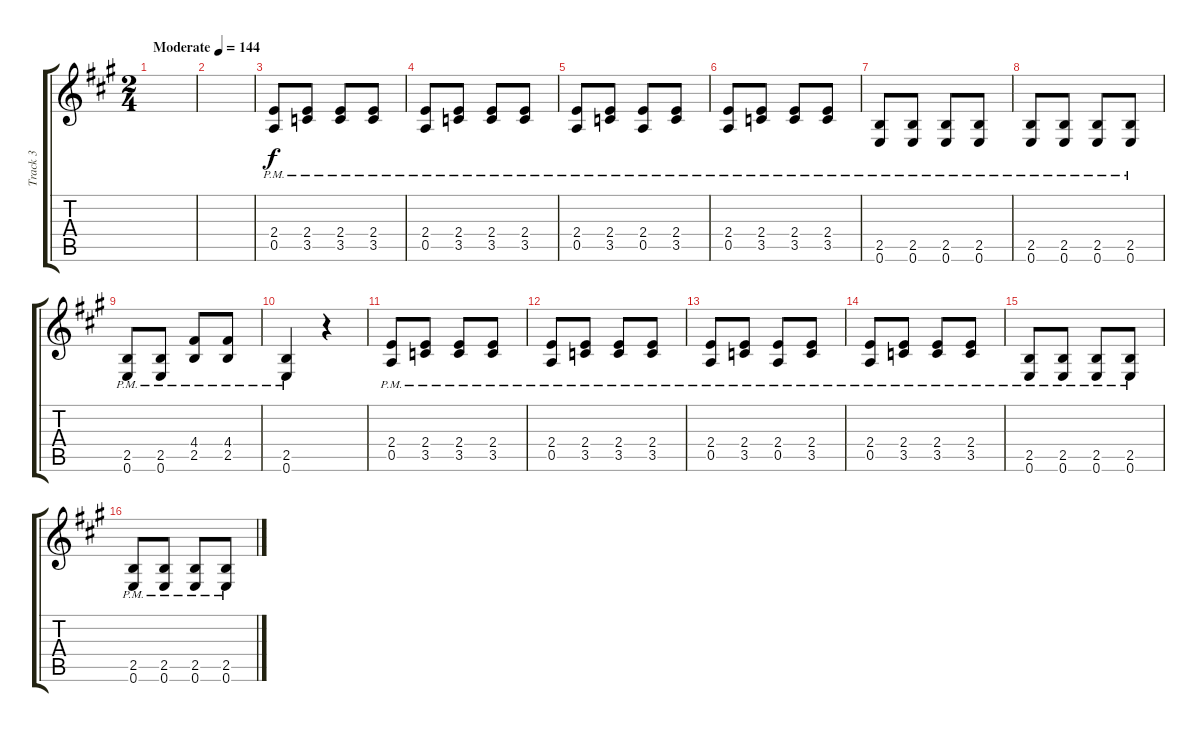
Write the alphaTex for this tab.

\track ("Track 3" "Track 3") {instrument distortionguitar}
\staff {score tabs}
\tuning (E4 B3 G3 D3 A2 E2) {hide}
\ts (2 4)
\tempo (144 "Moderate")
\clef g2
\ks a
|
|
(2.4{pm} 0.5{pm}).8 (2.4{pm} 3.5{pm}).8 (2.4{pm} 3.5{pm}).8 (2.4{pm} 3.5{pm}).8 |
(2.4{pm} 0.5{pm}).8 (2.4{pm} 3.5{pm}).8 (2.4{pm} 3.5{pm}).8 (2.4{pm} 3.5{pm}).8 |
(2.4{pm} 0.5{pm}).8 (2.4{pm} 3.5{pm}).8 (2.4{pm} 0.5{pm}).8 (2.4{pm} 3.5{pm}).8 |
(2.4{pm} 0.5{pm}).8 (2.4{pm} 3.5{pm}).8 (2.4{pm} 3.5{pm}).8 (2.4{pm} 3.5{pm}).8 |
(2.5{pm} 0.6{pm}).8 (2.5{pm} 0.6{pm}).8 (2.5{pm} 0.6{pm}).8 (2.5{pm} 0.6{pm}).8 |
(2.5{pm} 0.6{pm}).8 (2.5{pm} 0.6{pm}).8 (2.5{pm} 0.6{pm}).8 (2.5{pm} 0.6{pm}).8 |
(2.5{pm} 0.6{pm}).8 (2.5{pm} 0.6{pm}).8 (4.4{pm} 2.5{pm}).8 (4.4{pm} 2.5{pm}).8 |
(2.5{pm} 0.6{pm}).4 r.4 |
(2.4{pm} 0.5{pm}).8 (2.4{pm} 3.5{pm}).8 (2.4{pm} 3.5{pm}).8 (2.4{pm} 3.5{pm}).8 |
(2.4{pm} 0.5{pm}).8 (2.4{pm} 3.5{pm}).8 (2.4{pm} 3.5{pm}).8 (2.4{pm} 3.5{pm}).8 |
(2.4{pm} 0.5{pm}).8 (2.4{pm} 3.5{pm}).8 (2.4{pm} 0.5{pm}).8 (2.4{pm} 3.5{pm}).8 |
(2.4{pm} 0.5{pm}).8 (2.4{pm} 3.5{pm}).8 (2.4{pm} 3.5{pm}).8 (2.4{pm} 3.5{pm}).8 |
(2.5{pm} 0.6{pm}).8 (2.5{pm} 0.6{pm}).8 (2.5{pm} 0.6{pm}).8 (2.5{pm} 0.6{pm}).8 |
(2.5{pm} 0.6{pm}).8 (2.5{pm} 0.6{pm}).8 (2.5{pm} 0.6{pm}).8 (2.5{pm} 0.6{pm}).8
